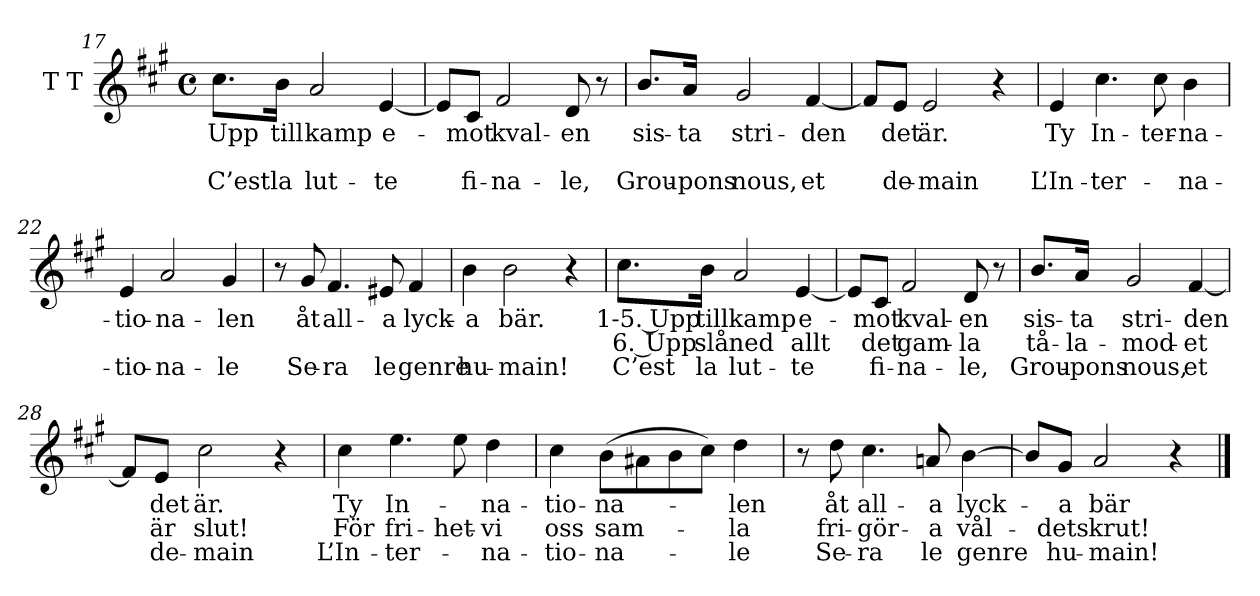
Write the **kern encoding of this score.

**kern	**text	**text	**text
*part1	*part1	*part1	*part1
*staff1	*staff1	*staff1	*staff1
*I"T  T	*	*	*
*clefG2	*	*	*
*k[f#c#g#]	*	*	*
*M4/4	*	*	*
*met(c)	*	*	*
=17	=17	=17	=17
!	!LO:LY:b	!	!LO:LY:b
8.cc#\L	Upp	.	C’est
!	!LO:LY:b	!	!LO:LY:b
16b\Jk	till	.	la
!	!LO:LY:b	!	!LO:LY:b
2a/	kamp	.	lut-
!	!LO:LY:b	!	!LO:LY:b
[4e/	e-	.	te
=18	=18	=18	=18
8e/L]	.	.	.
!	!LO:LY:b	!	!LO:LY:b
8c#/J	-mot	.	fi-
!	!LO:LY:b	!	!LO:LY:b
2f#/	kval-	.	na-
!	!LO:LY:b	!	!LO:LY:b
8d/	-en	.	-le,
8r	.	.	.
=19	=19	=19	=19
!	!LO:LY:b	!	!LO:LY:b
8.b/L	sis-	.	Grou-
!	!LO:LY:b	!	!LO:LY:b
16a/Jk	-ta	.	-pons
!	!LO:LY:b	!	!LO:LY:b
2g#/	stri-	.	nous,
!	!LO:LY:b	!	!LO:LY:b
[4f#/	-den	.	et
=20	=20	=20	=20
8f#/L]	.	.	.
!	!LO:LY:b	!	!LO:LY:b
8e/J	det	.	de-
!	!LO:LY:b	!	!LO:LY:b
2e/	är.	.	-main
4r	.	.	.
=21	=21	=21	=21
!	!LO:LY:b	!	!LO:LY:b
4e/	Ty	.	L’In-
!	!LO:LY:b	!	!LO:LY:b
4.cc#\	In-	.	ter-
!	!LO:LY:b	!	!
8cc#\	ter-	.	.
!	!LO:LY:b	!	!LO:LY:b
4b\	-na-	.	na-
=22	=22	=22	=22
!	!LO:LY:b	!	!LO:LY:b
4e/	-tio-	.	-tio-
!	!LO:LY:b	!	!LO:LY:b
2a/	-na-	.	-na-
!	!LO:LY:b	!	!LO:LY:b
4g#/	-len	.	-le
=23	=23	=23	=23
8r	.	.	.
!	!LO:LY:b	!	!LO:LY:b
8g#/	åt	.	Se-
!	!LO:LY:b	!	!LO:LY:b
4.f#/	all-	.	-ra
!	!LO:LY:b	!	!LO:LY:b
8e#X/	-a	.	le
!	!LO:LY:b	!	!LO:LY:b
4f#/	lyck-	.	genre
=24	=24	=24	=24
!	!LO:LY:b	!	!LO:LY:b
4b\	-a	.	hu-
!	!LO:LY:b	!	!LO:LY:b
2b\	bär.	.	-main!
4r	.	.	.
!!LO:LB:g=z
=25	=25	=25	=25
!	!LO:LY:b	!LO:LY:b	!LO:LY:b
8.cc#\L	1-5. Upp	6. Upp	C’est
!	!LO:LY:b	!LO:LY:b	!LO:LY:b
16b\Jk	till	slå	la
!	!LO:LY:b	!LO:LY:b	!LO:LY:b
2a/	kamp	ned	lut-
!	!LO:LY:b	!LO:LY:b	!LO:LY:b
[4e/	e-	allt	te
=26	=26	=26	=26
8e/L]	.	.	.
!	!LO:LY:b	!LO:LY:b	!LO:LY:b
8c#/J	-mot	det	fi-
!	!LO:LY:b	!LO:LY:b	!LO:LY:b
2f#/	kval-	gam-	na-
!	!LO:LY:b	!LO:LY:b	!LO:LY:b
8d/	-en	-la	-le,
8r	.	.	.
=27	=27	=27	=27
!	!LO:LY:b	!LO:LY:b	!LO:LY:b
8.b/L	sis-	tå-	Grou-
!	!LO:LY:b	!LO:LY:b	!LO:LY:b
16a/Jk	-ta	-la-	-pons
!	!LO:LY:b	!LO:LY:b	!LO:LY:b
2g#/	stri-	-mod-	nous,
!	!LO:LY:b	!LO:LY:b	!LO:LY:b
[4f#/	-den	-et	et
=28	=28	=28	=28
8f#/L]	.	.	.
!	!LO:LY:b	!LO:LY:b	!LO:LY:b
8e/J	det	är	de-
!	!LO:LY:b	!LO:LY:b	!LO:LY:b
2cc#\	är.	slut!	-main
4r	.	.	.
=29	=29	=29	=29
!	!LO:LY:b	!LO:LY:b	!LO:LY:b
4cc#\	Ty	För	L’In-
!	!LO:LY:b	!LO:LY:b	!LO:LY:b
4.ee\	In-	fri-	ter-
!	!	!LO:LY:b	!
8ee\	.	-het-	.
!	!LO:LY:b	!LO:LY:b	!LO:LY:b
4dd\	-na-	vi	-na-
=30	=30	=30	=30
!	!LO:LY:b	!LO:LY:b	!LO:LY:b
4cc#\	-tio-	oss	-tio-
!	!LO:LY:b	!LO:LY:b	!LO:LY:b
(>8b\L	-na-	sam-	-na-
8a#X\	.	.	.
8b\	.	.	.
8cc#\J)	.	.	.
!	!LO:LY:b	!LO:LY:b	!LO:LY:b
4dd\	-len	-la	-le
=31	=31	=31	=31
8r	.	.	.
!	!LO:LY:b	!LO:LY:b	!LO:LY:b
8dd\	åt	fri-	Se-
!	!LO:LY:b	!LO:LY:b	!LO:LY:b
4.cc#\	all-	-gör-	-ra
!	!LO:LY:b	!LO:LY:b	!LO:LY:b
8an/	-a	-a	le
!	!LO:LY:b	!LO:LY:b	!LO:LY:b
[4b\	lyck-	vål-	genre
=32	=32	=32	=32
8b/L]	.	.	.
!	!LO:LY:b	!LO:LY:b	!LO:LY:b
8g#/J	-a	-dets	hu-
!	!LO:LY:b	!LO:LY:b	!LO:LY:b
2a/	bär	krut!	-main!
4r	.	.	.
==	==	==	==
*-	*-	*-	*-
